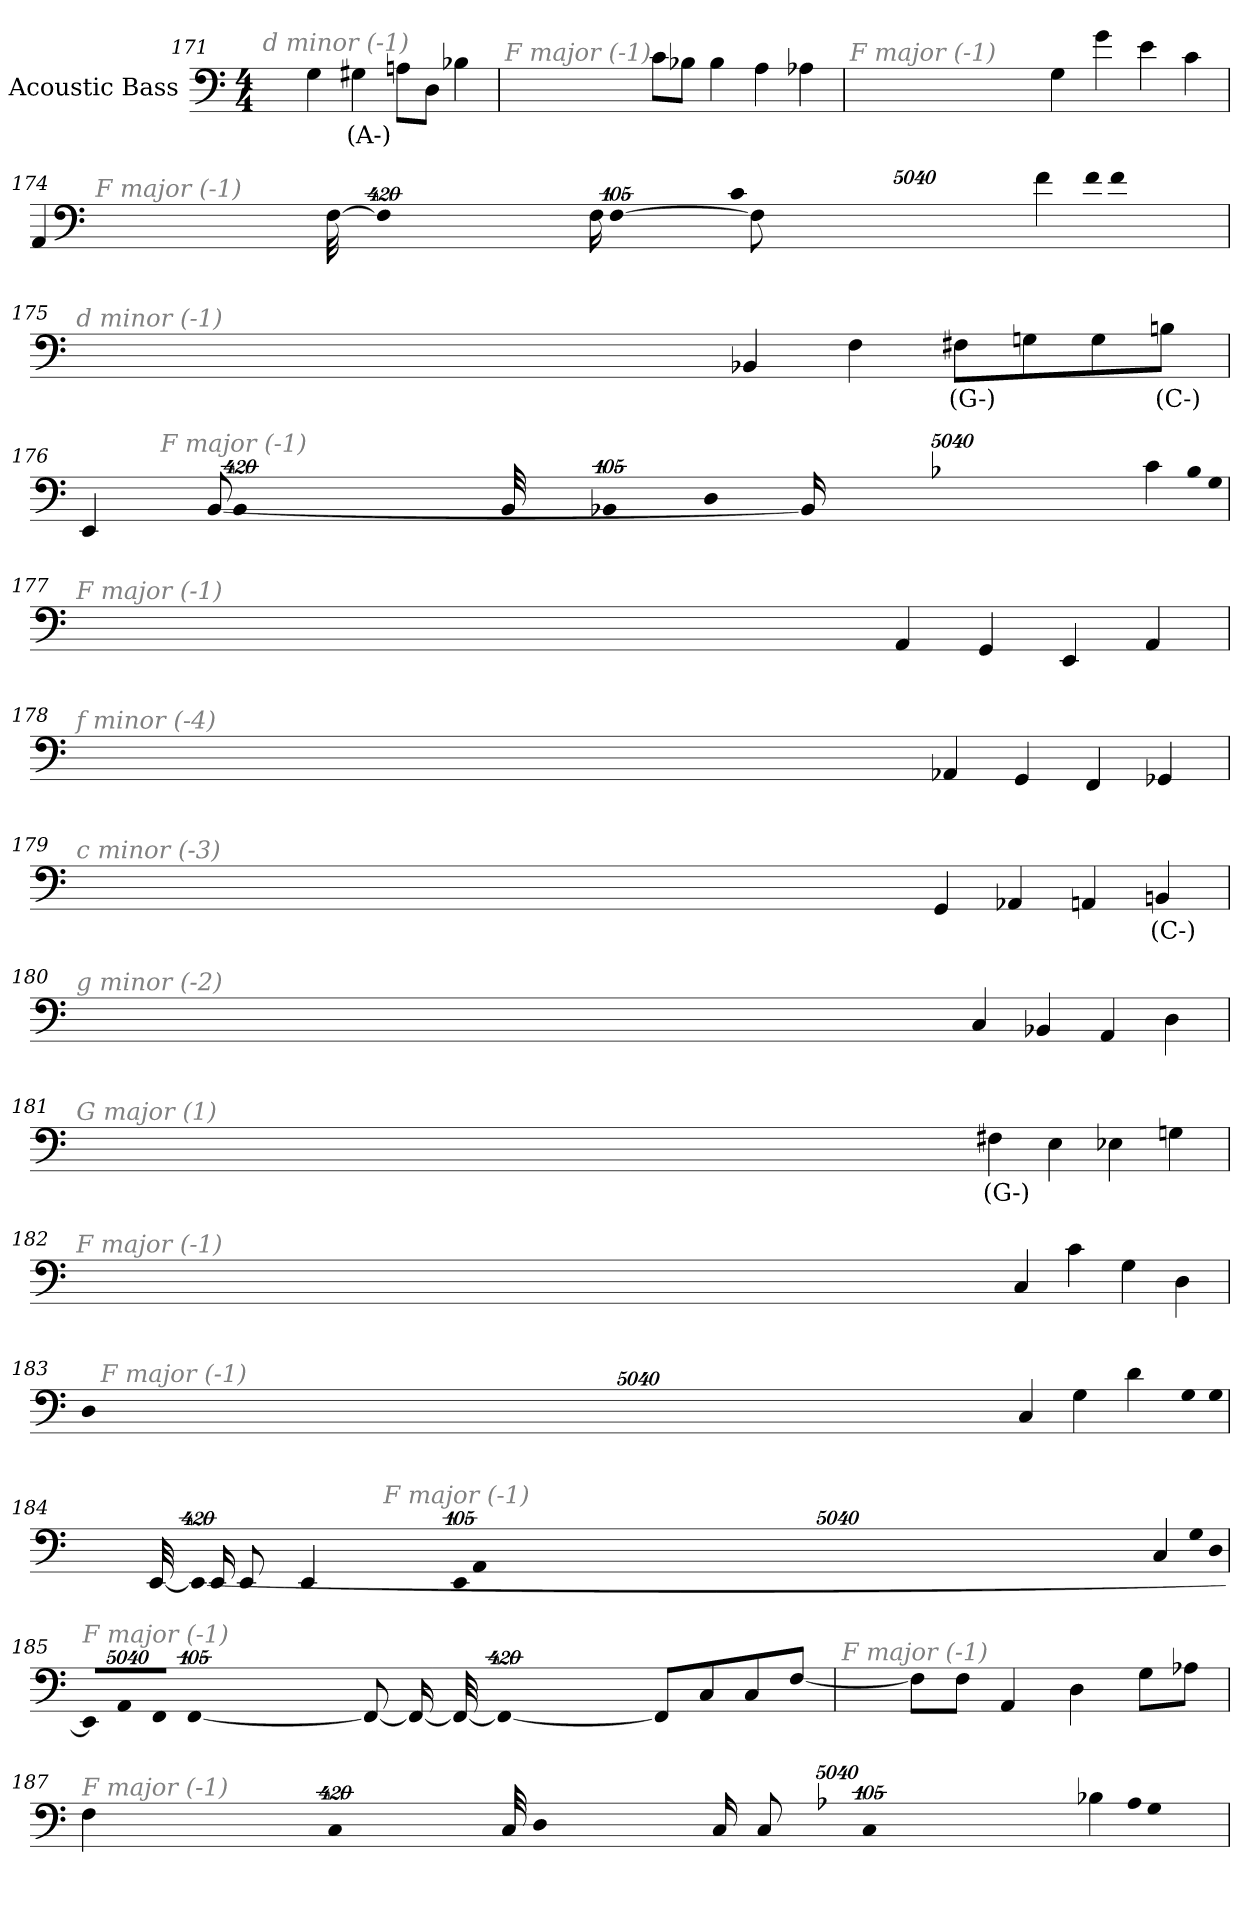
**kern	**text
*part1	*part1
*staff1	*staff1
*I"Acoustic Bass	*
*clefF4	*
*ITrd7c12	*
*k[]	*
*C:	*
*M4/4	*
=171	=171
!LO:TX:i:color=#808080:t=d minor (-1)	!
4GG	.
4GG#Xi	(A-)
8AAnL	.
8DDJ	.
4BB-X	.
=172	=172
!LO:TX:i:color=#808080:t=F major (-1)	!
8CL	.
8BB-XJ	.
4BB-	.
4AA	.
4AA-X	.
=173	=173
!LO:TX:i:color=#808080:t=F major (-1)	!
4GG	.
4G	.
4E	.
4C	.
=174	=174
!LO:TX:i:color=#808080:t=F major (-1)	!
4F	.
!LO:N:vis=8	!
40320%3347FL	.
!LO:N:vis=8	!
40320%3347F	.
!LO:N:vis=8	!
40320%3347CJ	.
!LO:N:vis=1024	!
[13440%13FF	.
8FF_	.
16FF_	.
32FF_	.
!LO:N:vis=1024%31	!
13440%407FF]	.
4AAA	.
=175	=175
!LO:TX:i:color=#808080:t=d minor (-1)	!
4BBB-X	.
4FF	.
8FF#XiL	(G-)
8GGn	.
8GG	.
8BBniJ	(C-)
=176	=176
!LO:TX:i:color=#808080:t=F major (-1)	!
4C	.
!LO:N:vis=8	!
40320%3347BB-XL	.
!LO:N:vis=8	!
40320%3347GG	.
!LO:N:vis=8	!
40320%3347DDJ	.
!LO:N:vis=1024	!
[13440%13BBB-X	.
8BBB-_	.
16BBB-_	.
32BBB-_	.
!LO:N:vis=1024%31	!
13440%407BBB-]	.
4EEE	.
=177	=177
!LO:TX:i:color=#808080:t=F major (-1)	!
4AAA	.
4GGG	.
4EEE	.
4AAA	.
=178	=178
!LO:TX:i:color=#808080:t=f minor (-4)	!
4AAA-X	.
4GGG	.
4FFF	.
4GGG-X	.
=179	=179
!LO:TX:i:color=#808080:t=c minor (-3)	!
4GGG	.
4AAA-X	.
4AAAn	.
4BBBni	(C-)
=180	=180
!LO:TX:i:color=#808080:t=g minor (-2)	!
4CC	.
4BBB-X	.
4AAA	.
4DD	.
=181	=181
!LO:TX:i:color=#808080:t=G major (1)	!
4FF#Xi	(G-)
4EE	.
4EE-X	.
4GGn	.
=182	=182
!LO:TX:i:color=#808080:t=F major (-1)	!
4CC	.
4C	.
4GG	.
4DD	.
=183	=183
!LO:TX:i:color=#808080:t=F major (-1)	!
4CC	.
4GG	.
4D	.
!LO:N:vis=8	!
40320%3347GGL	.
!LO:N:vis=8	!
40320%3347GG	.
!LO:N:vis=8	!
40320%3347DDJ	.
=184	=184
!LO:TX:i:color=#808080:t=F major (-1)	!
4CC	.
!LO:N:vis=8	!
40320%3347GGL	.
!LO:N:vis=8	!
40320%3347DD	.
!LO:N:vis=8	!
40320%3347AAAJ	.
!LO:N:vis=1024	!
[13440%13EEE	.
4EEE_	.
8EEE_	.
16EEE_	.
32EEE_	.
!LO:N:vis=1024%31	!
13440%407EEE_	.
=185	=185
!LO:TX:i:color=#808080:t=F major (-1)	!
!LO:N:vis=8	!
40320%3347EEEL]	.
!LO:N:vis=8	!
40320%3347AAA	.
!LO:N:vis=8	!
40320%3347FFFJ	.
!LO:N:vis=1024	!
[13440%13FFF	.
8FFF_	.
16FFF_	.
32FFF_	.
!LO:N:vis=1024%31	!
13440%407FFF_	.
8FFFL]	.
8CC	.
8CC	.
[8FFJ	.
=186	=186
!LO:TX:i:color=#808080:t=F major (-1)	!
8FFL]	.
8FFJ	.
4AAA	.
4DD	.
8GGL	.
8AA-XJ	.
=187	=187
!LO:TX:i:color=#808080:t=F major (-1)	!
4BB-X	.
!LO:N:vis=8	!
40320%3347AA-XL	.
!LO:N:vis=8	!
40320%3347GG	.
!LO:N:vis=8	!
40320%3347DDJ	.
!LO:N:vis=1024	!
[13440%13CC	.
8CC_	.
16CC_	.
32CC_	.
!LO:N:vis=1024%31	!
13440%407CC]	.
4FF	.
=	=
*-	*-
